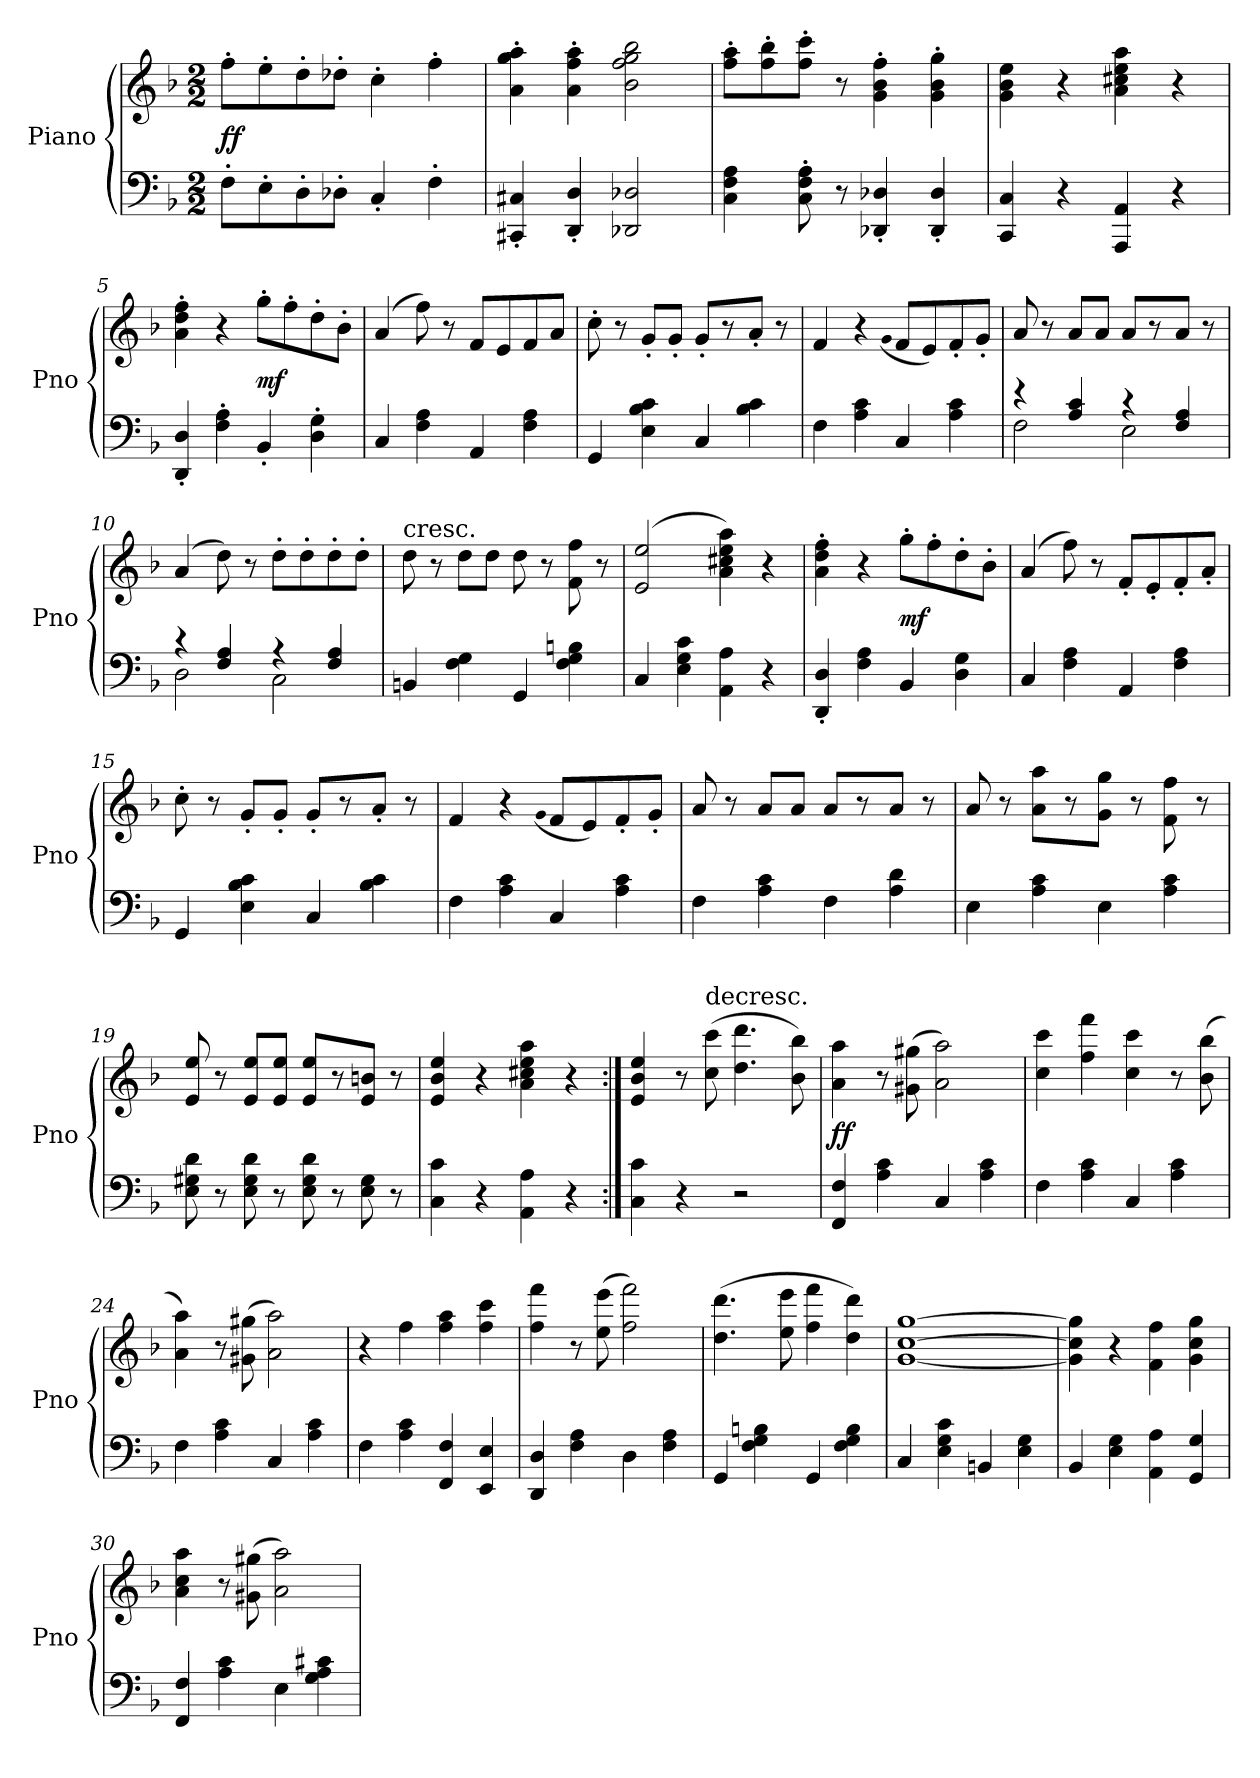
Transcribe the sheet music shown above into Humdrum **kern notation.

**kern	**kern	**dynam
*part1	*part1	*part1
*staff2	*staff1	*staff1/2
*I"Piano	*	*
*I'Pno	*	*
*clefF4	*clefG2	*
*k[b-]	*k[b-]	*
*F:	*F:	*
*M2/2	*M2/2	*
*MM160	*MM160	*
=1	=1	=1
8F'\L	8ff'\L	ff
8E'\	8ee'\	.
8D'\	8dd'\	.
8D-X'\J	8dd-X'\J	.
4C'/	4cc'\	.
4F'\	4ff'\	.
=2	=2	=2
4CC#X'/ 4C#X'/	4a'\ 4gg'\ 4aa'\	.
4DD'/ 4D'/	4a'\ 4ff'\ 4aa'\	.
2DD-X/ 2D-X/	2b-\ 2ff\ 2gg\ 2bb-\	.
=3	=3	=3
4C\ 4F\ 4A\	8ff'\ 8aa'\L	.
.	8ff'\ 8bb-'\	.
8C'\ 8F'\ 8A'\	8ff'\ 8ccc'\J	.
8r	8r	.
4DD-X'/ 4D-X'/	4g'\ 4b-'\ 4ff'\	.
4DD-'/ 4D-'/	4g'\ 4b-'\ 4gg'\	.
=4	=4	=4
4CC/ 4C/	4g\ 4b-\ 4ee\	.
4r	4r	.
4AAA/ 4AA/	4a\ 4cc#X\ 4ee\ 4aa\	.
4r	4r	.
=5	=5	=5
4DD'/ 4D'/	4a'\ 4dd'\ 4ff'\	.
4F'\ 4A'\	4r	.
4BB-'/	8gg'\L	mf
.	8ff'\	.
4D'\ 4G'\	8dd'\	.
.	8b-'\J	.
=6	=6	=6
4C/	(4a/	.
4F\ 4A\	8ff\)	.
.	8r	.
4AA/	8f/L	.
.	8e/	.
4F\ 4A\	8f/	.
.	8a/J	.
=7	=7	=7
4GG/	8cc'\	.
.	8r	.
4E\ 4B-\ 4c\	8g'/L	.
.	8g'/J	.
4C/	8g'/L	.
.	8r	.
4B-\ 4c\	8a'/J	.
.	8r	.
=8	=8	=8
4F\	4f/	.
4A\ 4c\	4r	.
.	(qg	.
4C/	8f/L	.
.	8e/)	.
4A\ 4c\	8f'/	.
.	8g'/J	.
=9	=9	=9
*^	*	*
4r	2F\	8a/	.
.	.	8r	.
4A/ 4c/	.	8a/L	.
.	.	8a/J	.
4r	2E\	8a/L	.
.	.	8r	.
4F/ 4A/	.	8a/J	.
.	.	8r	.
=10	=10	=10	=10
4r	2D\	(4a/	.
4F/ 4A/	.	8dd\)	.
.	.	8r	.
4r	2C\	8dd'\L	.
.	.	8dd'\	.
4F/ 4A/	.	8dd'\	.
.	.	8dd'\J	.
*v	*v	*	*
=11	=11	=11
!	!LO:TX:t=cresc.	!
4BBn/	8dd\	.
.	8r	.
4F\ 4G\	8dd\L	.
.	8dd\J	.
4GG/	8dd\	.
.	8r	.
4F\ 4G\ 4Bn\	8f\ 8ff\	.
.	8r	.
=12	=12	=12
4C/	(2e/ 2ee/	.
4E\ 4G\ 4c\	.	.
4AA\ 4A\	4a\ 4cc#X\ 4ee\ 4aa\)	.
4r	4r	.
=13	=13	=13
4DD'/ 4D'/	4a'\ 4dd'\ 4ff'\	.
4F\ 4A\	4r	.
4BB-/	8gg'\L	mf
.	8ff'\	.
4D\ 4G\	8dd'\	.
.	8b-'\J	.
=14	=14	=14
4C/	(4a/	.
4F\ 4A\	8ff\)	.
.	8r	.
4AA/	8f'/L	.
.	8e'/	.
4F\ 4A\	8f'/	.
.	8a'/J	.
=15	=15	=15
4GG/	8cc'\	.
.	8r	.
4E\ 4B-\ 4c\	8g'/L	.
.	8g'/J	.
4C/	8g'/L	.
.	8r	.
4B-\ 4c\	8a'/J	.
.	8r	.
=16	=16	=16
4F\	4f/	.
4A\ 4c\	4r	.
.	(qg	.
4C/	8f/L	.
.	8e/)	.
4A\ 4c\	8f'/	.
.	8g'/J	.
=17	=17	=17
4F\	8a/	.
.	8r	.
4A\ 4c\	8a/L	.
.	8a/J	.
4F\	8a/L	.
.	8r	.
4A\ 4d\	8a/J	.
.	8r	.
=18	=18	=18
4E\	8a/	.
.	8r	.
4A\ 4c\	8a\ 8aa\L	.
.	8r	.
4E\	8g\ 8gg\J	.
.	8r	.
4A\ 4c\	8f\ 8ff\	.
.	8r	.
=19	=19	=19
8E\ 8G#X\ 8d\	8e/ 8ee/	.
8r	8r	.
8E\ 8G#\ 8d\	8e/ 8ee/L	.
8r	8e/ 8ee/J	.
8E\ 8G#\ 8d\	8e/ 8ee/L	.
8r	8r	.
8E\ 8G#\	8e/ 8bn/J	.
8r	8r	.
=20	=20	=20
4C\ 4c\	4e/ 4b-/ 4ee/	.
4r	4r	.
4AA\ 4A\	4a\ 4cc#X\ 4ee\ 4aa\	.
4r	4r	.
=21:|!	=21:|!	=21:|!
4C\ 4c\	4e/ 4b-/ 4ee/	.
4r	8r	.
!	!LO:TX:t=decresc.	!
.	(8cc\ 8ccc\	.
2r	4.dd\ 4.ddd\	.
.	8b-\ 8bb-\)	.
=22	=22	=22
4FF/ 4F/	4a\ 4aa\	ff
4A\ 4c\	8r	.
.	(8g#X\ 8gg#X\	.
4C/	2a\ 2aa\)	.
4A\ 4c\	.	.
=23	=23	=23
4F\	4cc\ 4ccc\	.
4A\ 4c\	4ff\ 4fff\	.
4C/	4cc\ 4ccc\	.
4A\ 4c\	8r	.
.	(8b-\ 8bb-\	.
=24	=24	=24
4F\	4a\ 4aa\)	.
4A\ 4c\	8r	.
.	(8g#X\ 8gg#X\	.
4C/	2a\ 2aa\)	.
4A\ 4c\	.	.
=25	=25	=25
4F\	4r	.
4A\ 4c\	4ff\	.
4FF/ 4F/	4ff\ 4aa\	.
4EE/ 4E/	4ff\ 4ccc\	.
=26	=26	=26
4DD/ 4D/	4ff\ 4fff\	.
4F\ 4A\	8r	.
.	(8ee\ 8eee\	.
4D\	2ff\ 2fff\)	.
4F\ 4A\	.	.
=27	=27	=27
4GG/	(4.dd\ 4.ddd\	.
4F\ 4G\ 4Bn\	.	.
.	8ee\ 8eee\	.
4GG/	4ff\ 4fff\	.
4F\ 4G\ 4B\	4dd\ 4ddd\)	.
=28	=28	=28
4C/	[1g [1cc [1gg	.
4E\ 4G\ 4c\	.	.
4BBn/	.	.
4E\ 4G\	.	.
=29	=29	=29
4BB-/	4g]\ 4cc]\ 4gg]\	.
4E\ 4G\	4r	.
4AA\ 4A\	4f\ 4ff\	.
4GG/ 4G/	4g\ 4cc\ 4gg\	.
=30	=30	=30
4FF/ 4F/	4a\ 4cc\ 4aa\	.
4A\ 4c\	8r	.
.	(8g#X\ 8gg#X\	.
4E\	2a\ 2aa\)	.
4G\ 4A\ 4c#X\	.	.
=	=	=
*-	*-	*-
